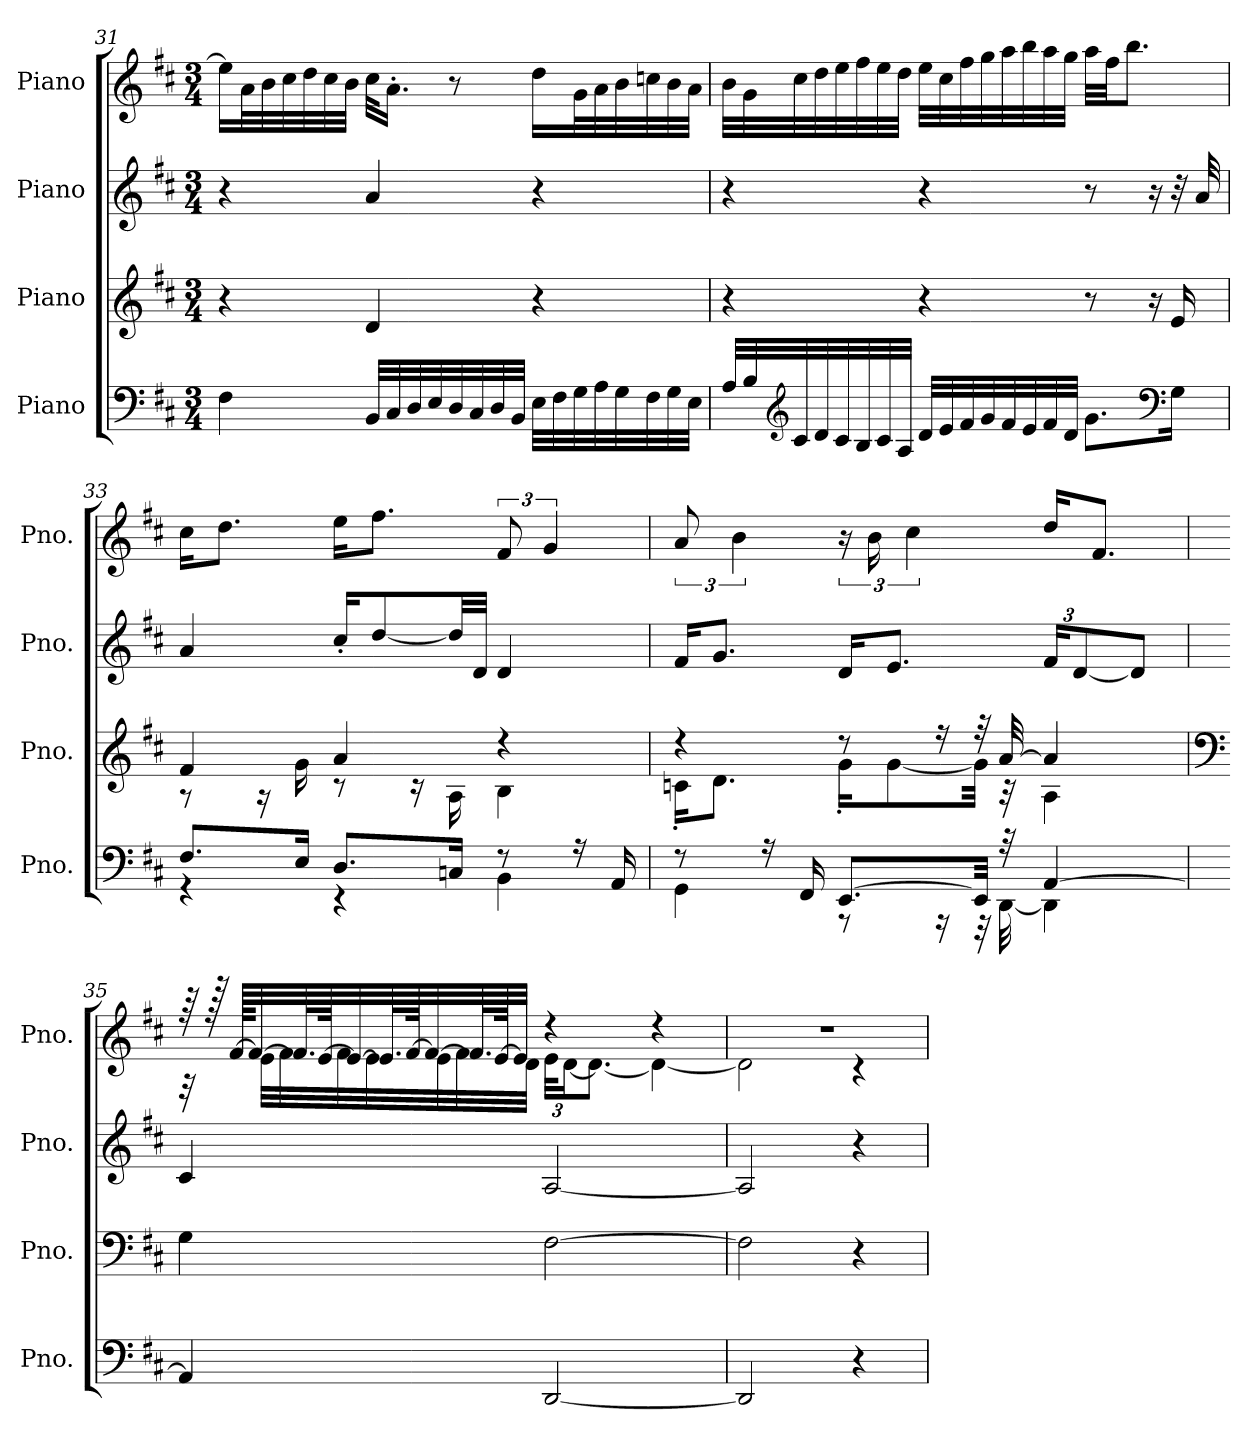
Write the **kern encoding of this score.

**kern	**kern	**kern	**kern
*part4	*part3	*part2	*part1
*staff4	*staff3	*staff2	*staff1
*I"Piano	*I"Piano	*I"Piano	*I"Piano
*I'Pno.	*I'Pno.	*I'Pno.	*I'Pno.
*clefF4	*clefG2	*clefG2	*clefG2
*k[f#c#]	*k[f#c#]	*k[f#c#]	*k[f#c#]
*M3/4	*M3/4	*M3/4	*M3/4
=31	=31	=31	=31
4F#\	4r	4r	16ee\LL]
.	.	.	32a\L
.	.	.	32b\
.	.	.	32cc#\
.	.	.	32dd\
.	.	.	32cc#\
.	.	.	32b\JJJ
32BB/LLL	4d/	4a/	32cc#\KLL
32C#/	.	.	16.a'\JJ
32D/	.	.	.
32E/	.	.	.
32D/	.	.	8r
32C#/	.	.	.
32D/	.	.	.
32BB/JJJ	.	.	.
32E\LLL	4r	4r	16dd\LL
32F#\	.	.	.
32G\	.	.	32g\L
32A\	.	.	32a\
32G\	.	.	32b\
32F#\	.	.	32ccn\
32G\	.	.	32b\
32E\JJJ	.	.	32a\JJJ
!!LO:LB:g=z
=32	=32	=32	=32
32A/LLL	4r	4r	32b\LLL
32B/	.	.	32g\
*clefG2	*	*	*
32c#/	.	.	32cc#\
32d/	.	.	32dd\
32c#/	.	.	32ee\
32B/	.	.	32ff#\
32c#/	.	.	32ee\
32A/JJJ	.	.	32dd\JJJ
32d/LLL	4r	4r	32ee\LLL
32e/	.	.	32cc#\
32f#/	.	.	32ff#\
32g/	.	.	32gg\
32f#/	.	.	32aa\
32e/	.	.	32bb\
32f#/	.	.	32aa\
32d/JJJ	.	.	32gg\JJJ
8.g\L	8r	8r	32aa\LLL
.	.	.	32ff#\JJ
.	.	.	8.bb\J
.	16r	16r	.
*clefF4	*	*	*
16G\Jk	16e/	32r	.
.	.	32a/	.
=33	=33	=33	=33
*^	*^	*	*
8.F#/L	4r	4f#/	8r	4a/	16cc#\KL
.	.	.	.	.	8.dd\J
.	.	.	16r	.	.
16E/Jk	.	.	16g\	.	.
8.D/L	4r	4a/	8r	16cc#'/KL	16ee\KL
.	.	.	.	[8dd/	8.ff#\J
.	.	.	16r	.	.
16Cn/Jk	.	.	16A\	32dd/LL]	.
.	.	.	.	32d/JJJ	.
8r	4BB\	4r	4B\	4d/	12f#/
.	.	.	.	.	6g/
16r	.	.	.	.	.
16AA/	.	.	.	.	.
!!LO:PB:g=z
=34	=34	=34	=34	=34	=34
8r	4GG\	4r	16cn'\KL	16f#/KL	12a/
.	.	.	8.d\J	8.g/J	.
.	.	.	.	.	6b\
16r	.	.	.	.	.
16FF#/	.	.	.	.	.
[8.EE/L	8r	8r	16g'\KL	16d/KL	24r
.	.	.	.	.	24b\
.	.	.	[8g\	8.e/J	.
.	.	.	.	.	6cc#\
.	16r	16r	.	.	.
32EE/Jkk]	32r	32r	32g\Jkk]	.	.
32r	[32DD\	[32a/	32r	.	.
*	*	*	*	*Xbrackettup	*
[4AA/	4DD\]	4a/]	4A\	24f#/KL	16dd/KL
.	.	.	.	[12d/	.
.	.	.	.	.	8.f#/J
.	.	.	.	8d/J]	.
*v	*v	*	*	*	*
*	*v	*v	*	*
!!LO:LB:g=z
=35	=35	=35	=35
*	*clefF4	*	*
*	*	*	*^
4AA/]	4G\	4c#/	64r	32r
.	.	.	128r	.
.	.	.	[128f#/KKLLL	.
.	.	.	32f#/_	32e\LLL
.	.	.	64.f#/L]	32f#\
.	.	.	[128e/JK	.
.	.	.	32e/_	32f#\
.	.	.	64.e/L]	32e\
.	.	.	[128f#/JK	.
.	.	.	32f#/_	32e\
.	.	.	64.f#/L]	32f#\
.	.	.	[128e/JK	.
.	.	.	32e/JJJ]	32d\JJJ
*	*	*	*	*Xbrackettup
[2DD/	[2F#\	[2A/	4r	48e\KLL
.	.	.	.	[24d\J
.	.	.	.	8.d\J_
.	.	.	4r	4d\_
=36	=36	=36	=36	=36
2DD/]	2F#\]	2A/]	2.r	2d\]
4r	4r	4r	.	4r
*	*	*	*v	*v
=	=	=	=
*-	*-	*-	*-
